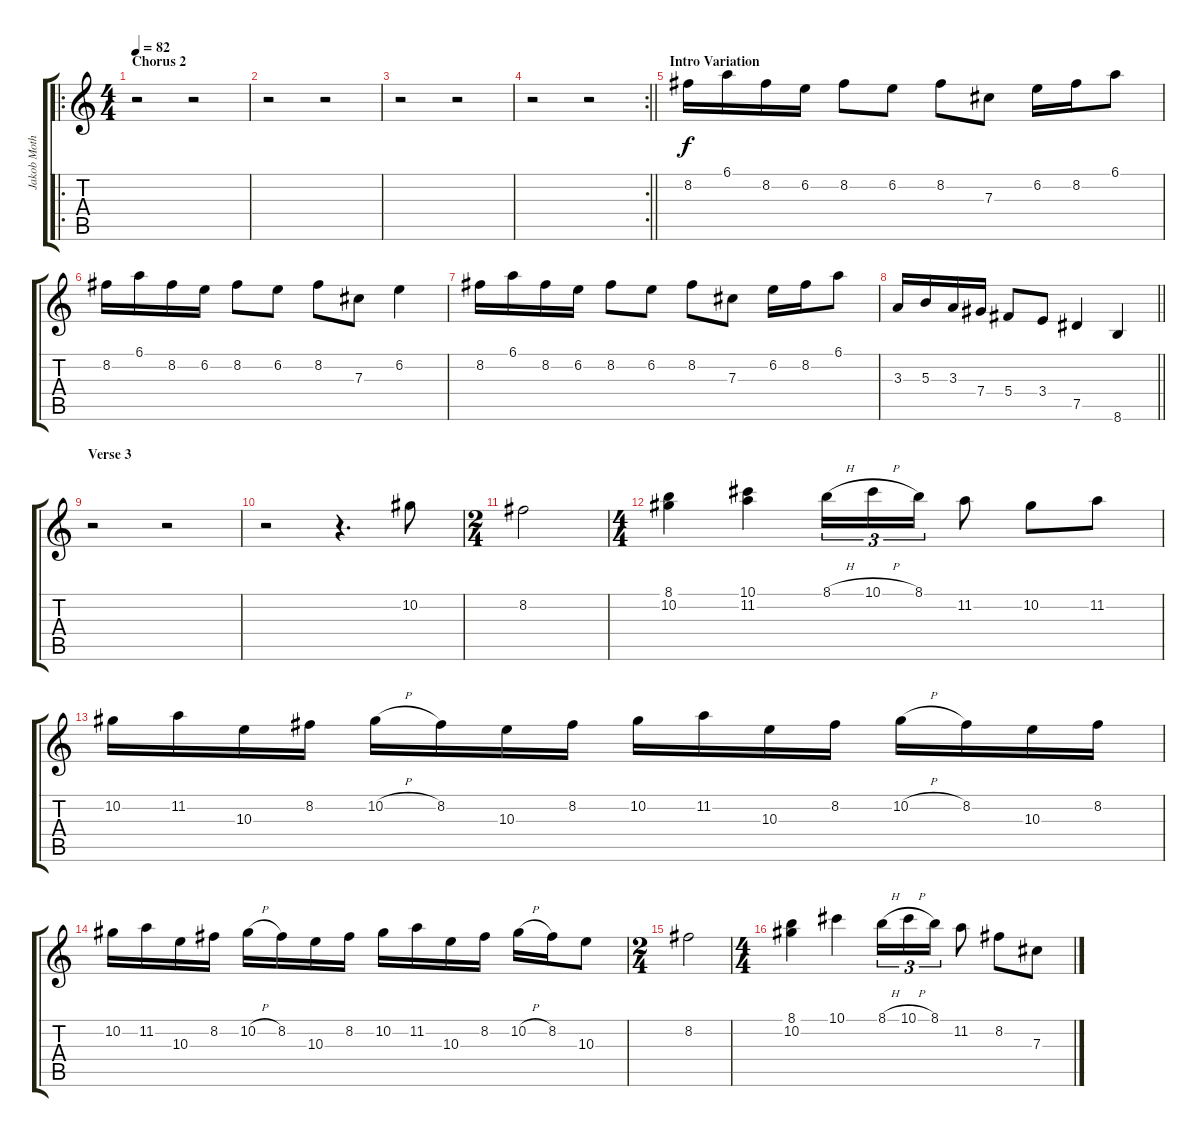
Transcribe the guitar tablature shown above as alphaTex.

\track ("Jakob Moth" "Jakob Moth") {instrument acousticguitarsteel}
\staff {score tabs}
\tuning (Eb4 Bb3 Gb3 Db3 Ab2 Eb2) {hide}
\ro
\ts (4 4)
\section ("" "Chorus 2")
\tempo 82
\clef g2
\ks c
r.2{dy f} r.2 |
r.2 r.2 |
r.2 r.2 |
\rc 2
\barLineRight lightlight
r.2 r.2 |
\section ("" "Intro Variation")
8.2.16 6.1.16 8.2.16 6.2.16 8.2.8 6.2.8 8.2.8 7.3.8 6.2.16 8.2.16 6.1.8 |
8.2.16 6.1.16 8.2.16 6.2.16 8.2.8 6.2.8 8.2.8 7.3.8 6.2.4 |
8.2.16 6.1.16 8.2.16 6.2.16 8.2.8 6.2.8 8.2.8 7.3.8 6.2.16 8.2.16 6.1.8 |
\barLineRight lightlight
3.3.16 5.3.16 3.3.16 7.4.16 5.4.8 3.4.8 7.5.4 8.6.4 |
\section ("" "Verse 3")
r.2 r.2 |
r.2 r.4{d} 10.2.8 |
\ts (2 4)
8.2.2 |
\ts (4 4)
(8.1 10.2).4 (10.1 11.2).4 8.1{h}.16{tu (3 2)} 10.1{h}.16{tu (3 2)} 8.1.16{tu (3 2)} 11.2.8 10.2.8 11.2.8 |
10.2.16 11.2.16 10.3.16 8.2.16 10.2{h}.16 8.2.16 10.3.16 8.2.16 10.2.16 11.2.16 10.3.16 8.2.16 10.2{h}.16 8.2.16 10.3.16 8.2.16 |
10.2.16 11.2.16 10.3.16 8.2.16 10.2{h}.16 8.2.16 10.3.16 8.2.16 10.2.16 11.2.16 10.3.16 8.2.16 10.2{h}.16 8.2.16 10.3.8 |
\ts (2 4)
8.2.2 |
\ts (4 4)
(8.1 10.2).4 10.1.4 8.1{h}.16{tu (3 2)} 10.1{h}.16{tu (3 2)} 8.1.16{tu (3 2)} 11.2.8 8.2.8 7.3.8
